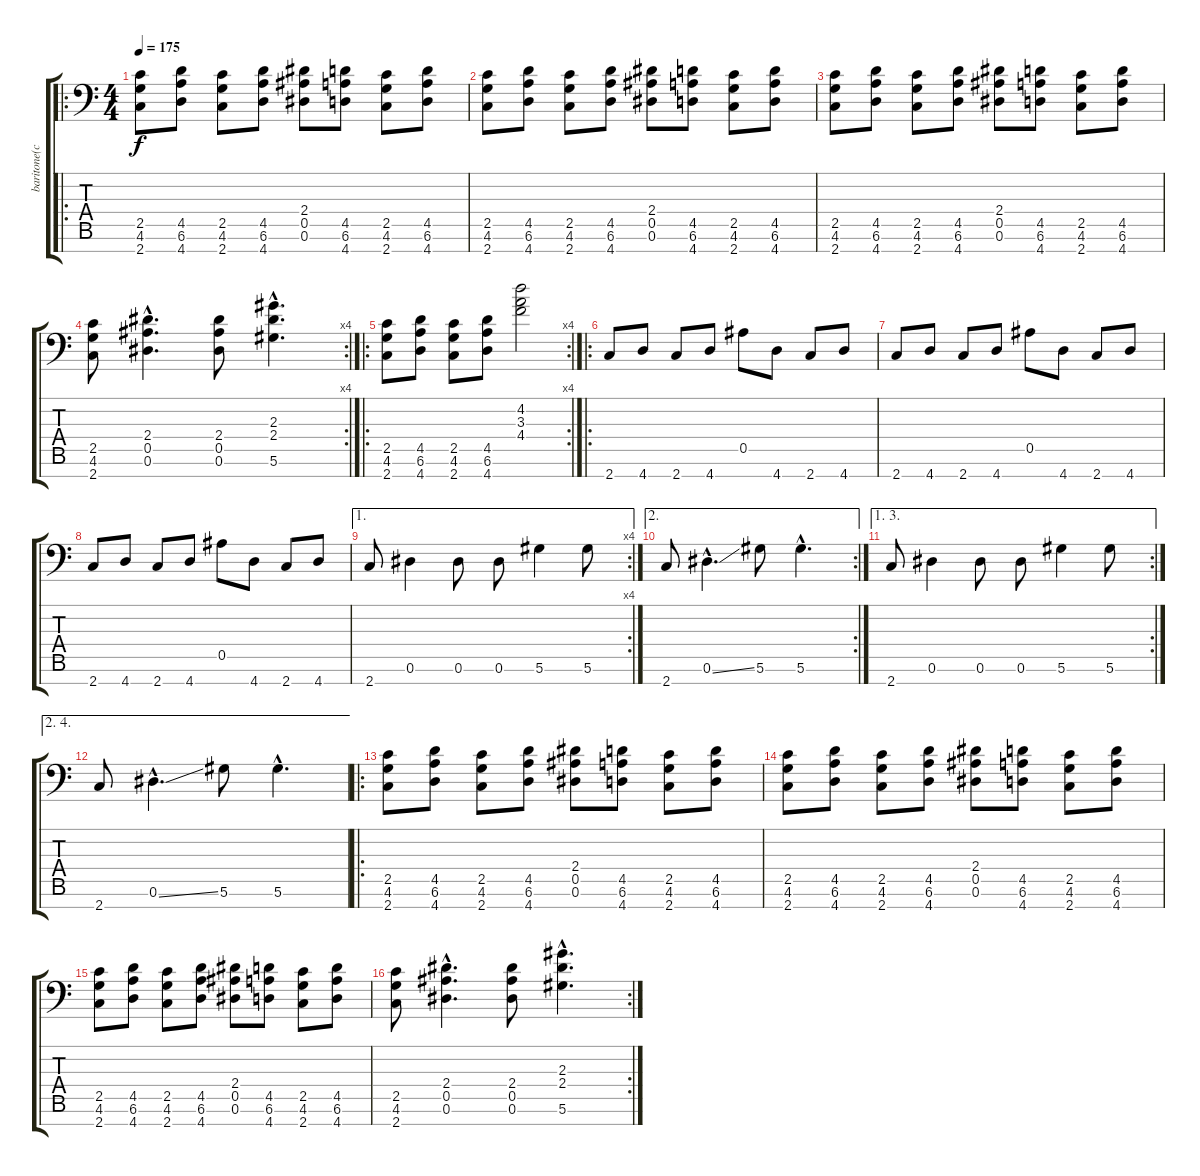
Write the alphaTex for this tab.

\track ("baritone(chino moreno)" "baritone(c") {instrument distortionguitar}
\staff {score tabs}
\tuning (Eb4 Bb3 Gb3 Db3 Bb2 Eb2 Bb1) {hide}
\ro
\ts (4 4)
\tempo 175
\clef f4
\ks c
(2.5 4.6 2.7).8{dy f instrument distortionguitar} (4.5 6.6 4.7).8 (2.5 4.6 2.7).8 (4.5 6.6 4.7).8 (2.4 0.5 0.6).8 (4.5 6.6 4.7).8 (2.5 4.6 2.7).8 (4.5 6.6 4.7).8 |
(2.5 4.6 2.7).8 (4.5 6.6 4.7).8 (2.5 4.6 2.7).8 (4.5 6.6 4.7).8 (2.4 0.5 0.6).8 (4.5 6.6 4.7).8 (2.5 4.6 2.7).8 (4.5 6.6 4.7).8 |
(2.5 4.6 2.7).8 (4.5 6.6 4.7).8 (2.5 4.6 2.7).8 (4.5 6.6 4.7).8 (2.4 0.5 0.6).8 (4.5 6.6 4.7).8 (2.5 4.6 2.7).8 (4.5 6.6 4.7).8 |
\rc 4
(2.5 4.6 2.7).8 (2.4{hac} 0.5{hac} 0.6{hac}).4{d} (2.4 0.5 0.6).8 (2.3{hac} 2.4{hac} 5.6{hac}).4{d} |
\ro
\rc 4
(2.5 4.6 2.7).8 (4.5 6.6 4.7).8 (2.5 4.6 2.7).8 (4.5 6.6 4.7).8 (4.2 3.3 4.4).2 |
\ro
2.7.8 4.7.8 2.7.8 4.7.8 0.5.8 4.7.8 2.7.8 4.7.8 |
2.7.8 4.7.8 2.7.8 4.7.8 0.5.8 4.7.8 2.7.8 4.7.8 |
2.7.8 4.7.8 2.7.8 4.7.8 0.5.8 4.7.8 2.7.8 4.7.8 |
\ae 1
\rc 4
2.7.8 0.6.4 0.6.8 0.6.8 5.6.4 5.6.8 |
\ae 2
\rc 2
2.7.8 0.6{ss hac}.4{d} 5.6.8 5.6{hac}.4{d} |
\ae (1 3)
\rc 2
2.7.8 0.6.4 0.6.8 0.6.8 5.6.4 5.6.8 |
\ae (2 4)
2.7.8 0.6{ss hac}.4{d} 5.6.8 5.6{hac}.4{d} |
\ro
(2.5 4.6 2.7).8 (4.5 6.6 4.7).8 (2.5 4.6 2.7).8 (4.5 6.6 4.7).8 (2.4 0.5 0.6).8 (4.5 6.6 4.7).8 (2.5 4.6 2.7).8 (4.5 6.6 4.7).8 |
(2.5 4.6 2.7).8 (4.5 6.6 4.7).8 (2.5 4.6 2.7).8 (4.5 6.6 4.7).8 (2.4 0.5 0.6).8 (4.5 6.6 4.7).8 (2.5 4.6 2.7).8 (4.5 6.6 4.7).8 |
(2.5 4.6 2.7).8 (4.5 6.6 4.7).8 (2.5 4.6 2.7).8 (4.5 6.6 4.7).8 (2.4 0.5 0.6).8 (4.5 6.6 4.7).8 (2.5 4.6 2.7).8 (4.5 6.6 4.7).8 |
\rc 2
(2.5 4.6 2.7).8 (2.4{hac} 0.5{hac} 0.6{hac}).4{d} (2.4 0.5 0.6).8 (2.3{hac} 2.4{hac} 5.6{hac}).4{d}
